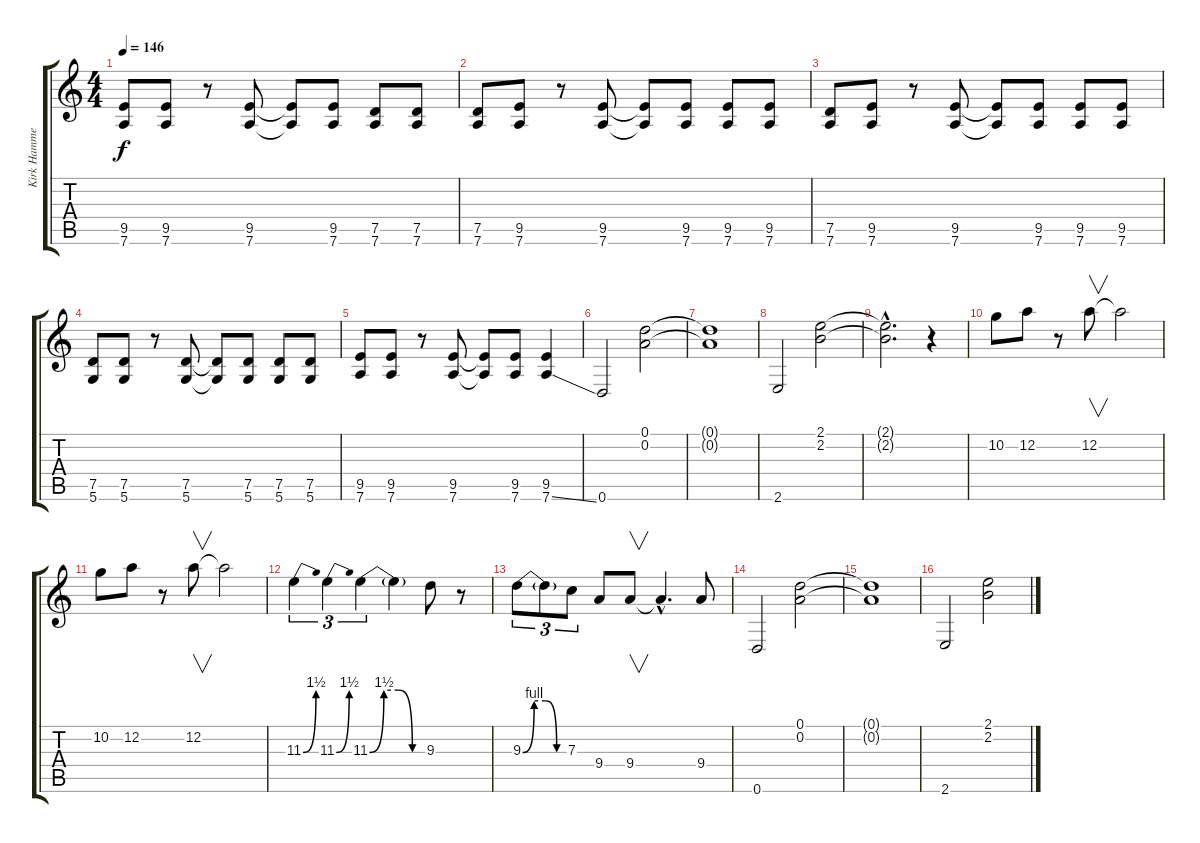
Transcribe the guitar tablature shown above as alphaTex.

\track ("Kirk Hammett" "Kirk Hamme") {instrument distortionguitar}
\staff {score tabs}
\tuning (D4 A3 F3 C3 G2 D2) {hide}
\ts (4 4)
\tempo 146
\clef g2
\ks c
(9.5 7.6).8{dy f} (9.5 7.6).8 r.8 (9.5 7.6).8 (9.5{t} 7.6{t}).8 (9.5 7.6).8 (7.5 7.6).8 (7.5 7.6).8 |
(7.5 7.6).8 (9.5 7.6).8 r.8 (9.5 7.6).8 (9.5{t} 7.6{t}).8 (9.5 7.6).8 (9.5 7.6).8 (9.5 7.6).8 |
(7.5 7.6).8 (9.5 7.6).8 r.8 (9.5 7.6).8 (9.5{t} 7.6{t}).8 (9.5 7.6).8 (9.5 7.6).8 (9.5 7.6).8 |
(7.5 5.6).8 (7.5 5.6).8 r.8 (7.5 5.6).8 (7.5{t} 5.6{t}).8 (7.5 5.6).8 (7.5 5.6).8 (7.5 5.6).8 |
(9.5 7.6).8 (9.5 7.6).8 r.8 (9.5 7.6).8 (9.5{t} 7.6{t}).8 (9.5 7.6).8 (9.5 7.6{ss}).4 |
0.6.2 (0.1 0.2).2 |
(0.1{t} 0.2{t}).1 |
2.6.2 (2.1 2.2).2 |
(2.1{hac t} 2.2{hac t}).2{d} r.4 |
10.2.8 12.2.8 r.8 12.2.8{v} 12.2{t}.2 |
10.2.8 12.2.8 r.8 12.2.8{v} 12.2{t}.2 |
11.3{be (bend 0 0 60 6)}.4{tu (3 2)} 11.3{be (bend 0 0 60 6)}.4{tu (3 2)} 11.3{be (custom 0 0 15 6 30 6 45 0 60 0)}.4{tu (3 2)} 11.3{t}.4 9.3.8 r.8 |
9.3{be (custom 0 0 15 4 30 4 45 0 60 0)}.8{tu (3 2)} 9.3{t}.8{tu (3 2)} 7.3.8{tu (3 2)} 9.4.8 9.4.8{v} 9.4{hac t}.4{d} 9.4.8 |
0.6.2 (0.1 0.2).2 |
(0.1{t} 0.2{t}).1 |
2.6.2 (2.1 2.2).2
